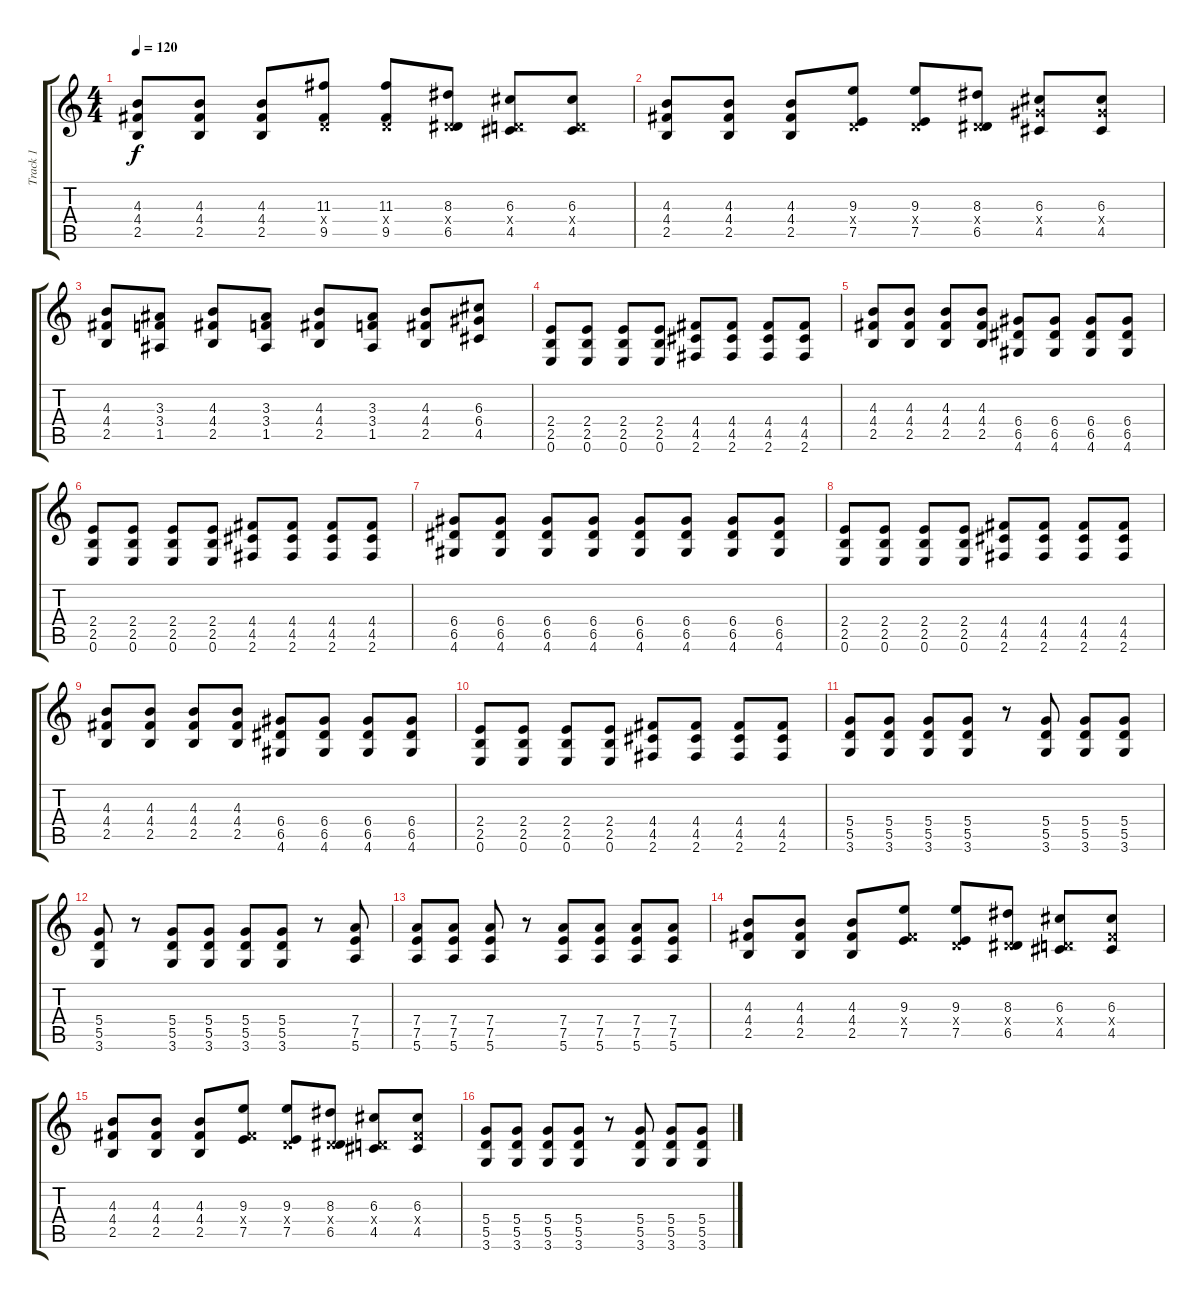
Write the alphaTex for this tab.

\track ("Track 1" "Track 1") {instrument distortionguitar}
\staff {score tabs}
\tuning (E4 B3 G3 D3 A2 E2) {hide}
\ts (4 4)
\tempo 120
\clef g2
\ks c
(4.3 4.4 2.5).8{dy f} (4.3 4.4 2.5).8 (4.3 4.4 2.5).8 (11.3 0.4{x} 9.5).8 (11.3 0.4{x} 9.5).8 (8.3 0.4{x} 6.5).8 (6.3 0.4{x} 4.5).8 (6.3 0.4{x} 4.5).8 |
(4.3 4.4 2.5).8 (4.3 4.4 2.5).8 (4.3 4.4 2.5).8 (9.3 0.4{x} 7.5).8 (9.3 0.4{x} 7.5).8 (8.3 0.4{x} 6.5).8 (6.3 6.4{x} 4.5).8 (6.3 6.4{x} 4.5).8 |
(4.3 4.4 2.5).8 (3.3 3.4 1.5).8 (4.3 4.4 2.5).8 (3.3 3.4 1.5).8 (4.3 4.4 2.5).8 (3.3 3.4 1.5).8 (4.3 4.4 2.5).8 (6.3 6.4 4.5).8 |
(2.4 2.5 0.6).8 (2.4 2.5 0.6).8 (2.4 2.5 0.6).8 (2.4 2.5 0.6).8 (4.4 4.5 2.6).8 (4.4 4.5 2.6).8 (4.4 4.5 2.6).8 (4.4 4.5 2.6).8 |
(4.3 4.4 2.5).8 (4.3 4.4 2.5).8 (4.3 4.4 2.5).8 (4.3 4.4 2.5).8 (6.4 6.5 4.6).8 (6.4 6.5 4.6).8 (6.4 6.5 4.6).8 (6.4 6.5 4.6).8 |
(2.4 2.5 0.6).8 (2.4 2.5 0.6).8 (2.4 2.5 0.6).8 (2.4 2.5 0.6).8 (4.4 4.5 2.6).8 (4.4 4.5 2.6).8 (4.4 4.5 2.6).8 (4.4 4.5 2.6).8 |
(6.4 6.5 4.6).8 (6.4 6.5 4.6).8 (6.4 6.5 4.6).8 (6.4 6.5 4.6).8 (6.4 6.5 4.6).8 (6.4 6.5 4.6).8 (6.4 6.5 4.6).8 (6.4 6.5 4.6).8 |
(2.4 2.5 0.6).8 (2.4 2.5 0.6).8 (2.4 2.5 0.6).8 (2.4 2.5 0.6).8 (4.4 4.5 2.6).8 (4.4 4.5 2.6).8 (4.4 4.5 2.6).8 (4.4 4.5 2.6).8 |
(4.3 4.4 2.5).8 (4.3 4.4 2.5).8 (4.3 4.4 2.5).8 (4.3 4.4 2.5).8 (6.4 6.5 4.6).8 (6.4 6.5 4.6).8 (6.4 6.5 4.6).8 (6.4 6.5 4.6).8 |
(2.4 2.5 0.6).8 (2.4 2.5 0.6).8 (2.4 2.5 0.6).8 (2.4 2.5 0.6).8 (4.4 4.5 2.6).8 (4.4 4.5 2.6).8 (4.4 4.5 2.6).8 (4.4 4.5 2.6).8 |
(5.4 5.5 3.6).8 (5.4 5.5 3.6).8 (5.4 5.5 3.6).8 (5.4 5.5 3.6).8 r.8 (5.4 5.5 3.6).8 (5.4 5.5 3.6).8 (5.4 5.5 3.6).8 |
(5.4 5.5 3.6).8 r.8 (5.4 5.5 3.6).8 (5.4 5.5 3.6).8 (5.4 5.5 3.6).8 (5.4 5.5 3.6).8 r.8 (7.4 7.5 5.6).8 |
(7.4 7.5 5.6).8 (7.4 7.5 5.6).8 (7.4 7.5 5.6).8 r.8 (7.4 7.5 5.6).8 (7.4 7.5 5.6).8 (7.4 7.5 5.6).8 (7.4 7.5 5.6).8 |
(4.3 4.4 2.5).8 (4.3 4.4 2.5).8 (4.3 4.4 2.5).8 (9.3 4.4{x} 7.5).8 (9.3 0.4{x} 7.5).8 (8.3 0.4{x} 6.5).8 (6.3 0.4{x} 4.5).8 (6.3 4.4{x} 4.5).8 |
(4.3 4.4 2.5).8 (4.3 4.4 2.5).8 (4.3 4.4 2.5).8 (9.3 4.4{x} 7.5).8 (9.3 0.4{x} 7.5).8 (8.3 0.4{x} 6.5).8 (6.3 0.4{x} 4.5).8 (6.3 4.4{x} 4.5).8 |
(5.4 5.5 3.6).8 (5.4 5.5 3.6).8 (5.4 5.5 3.6).8 (5.4 5.5 3.6).8 r.8 (5.4 5.5 3.6).8 (5.4 5.5 3.6).8 (5.4 5.5 3.6).8
